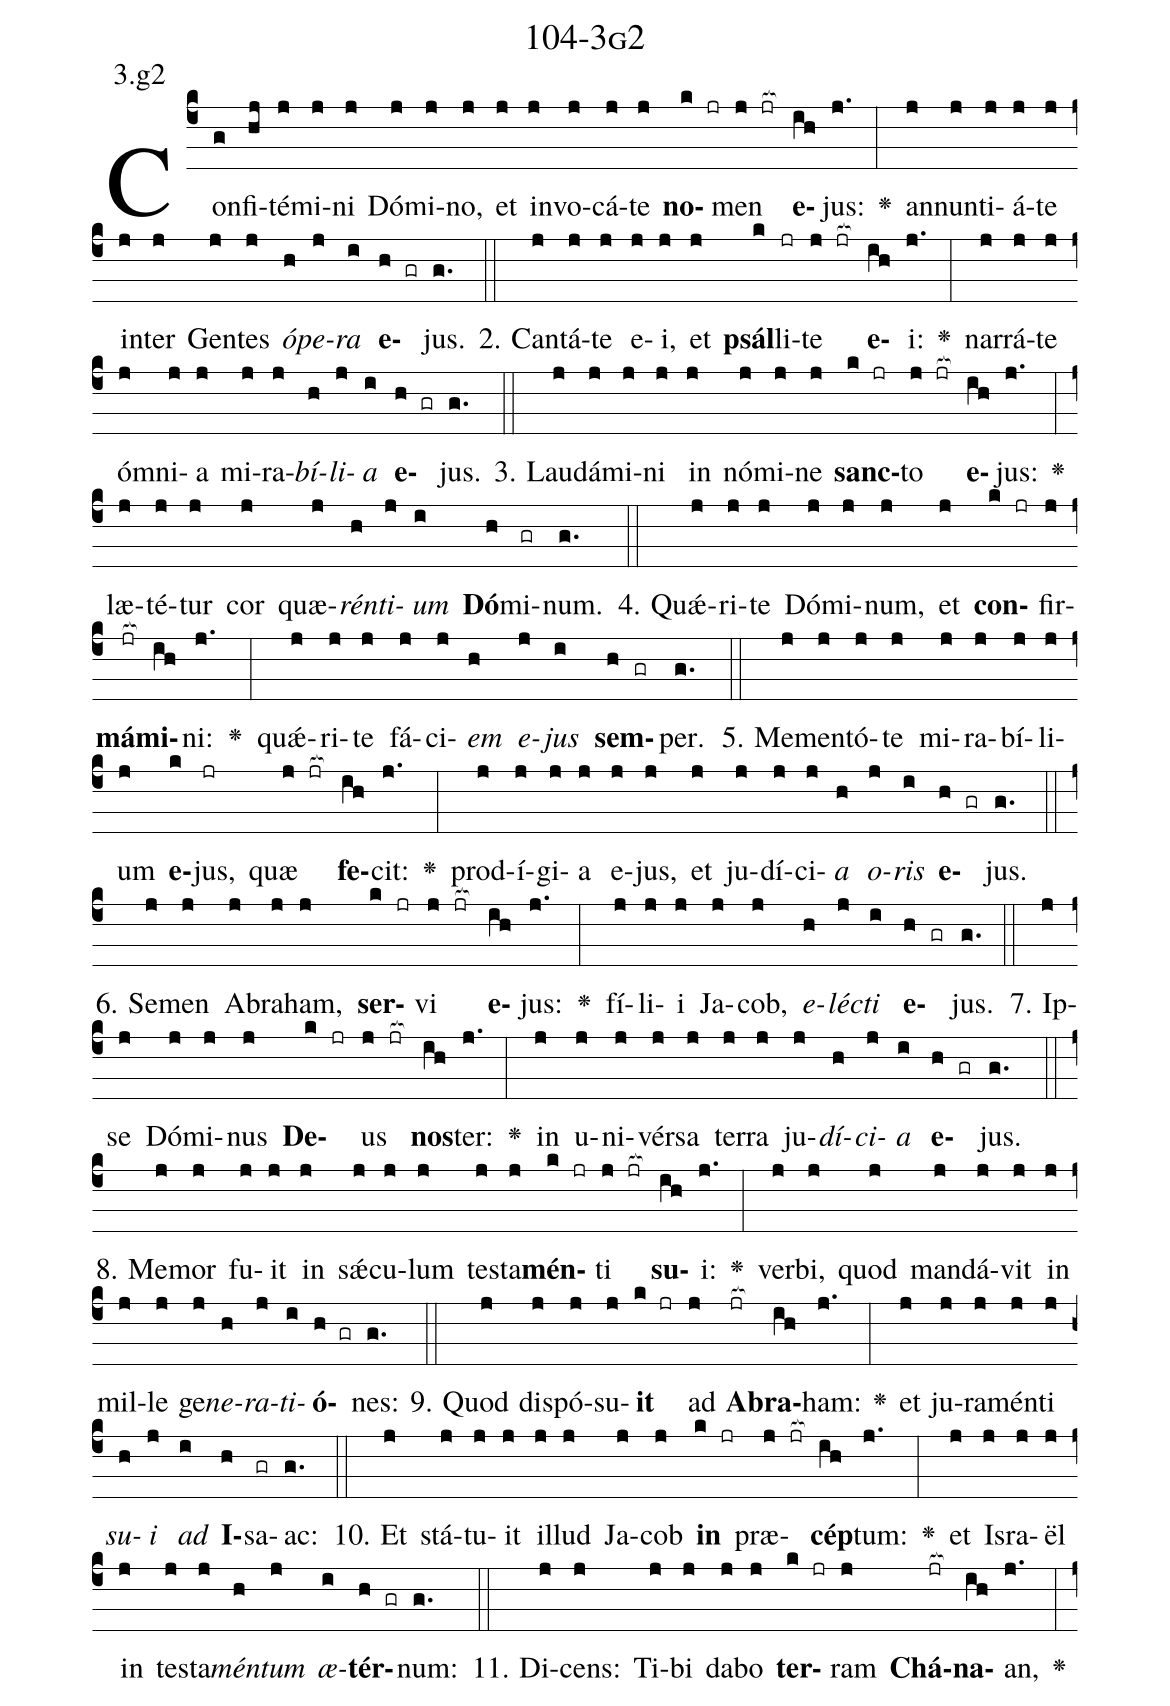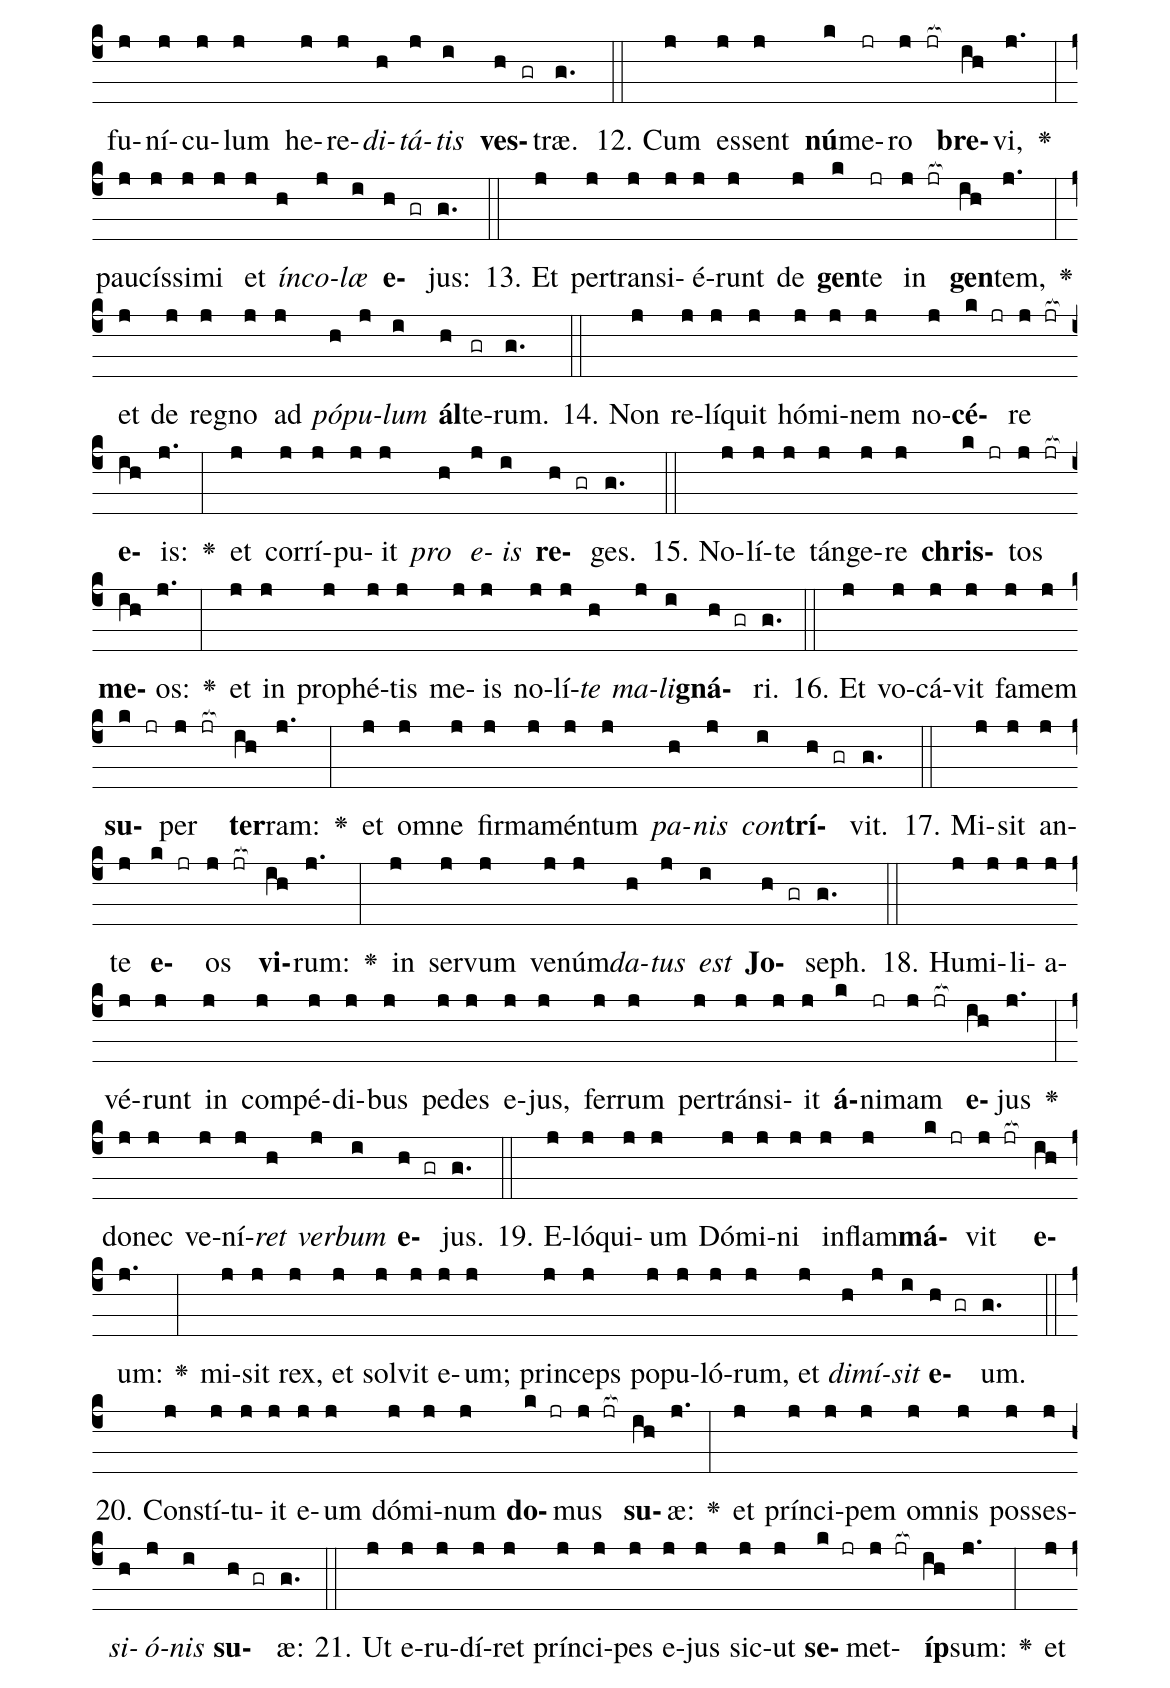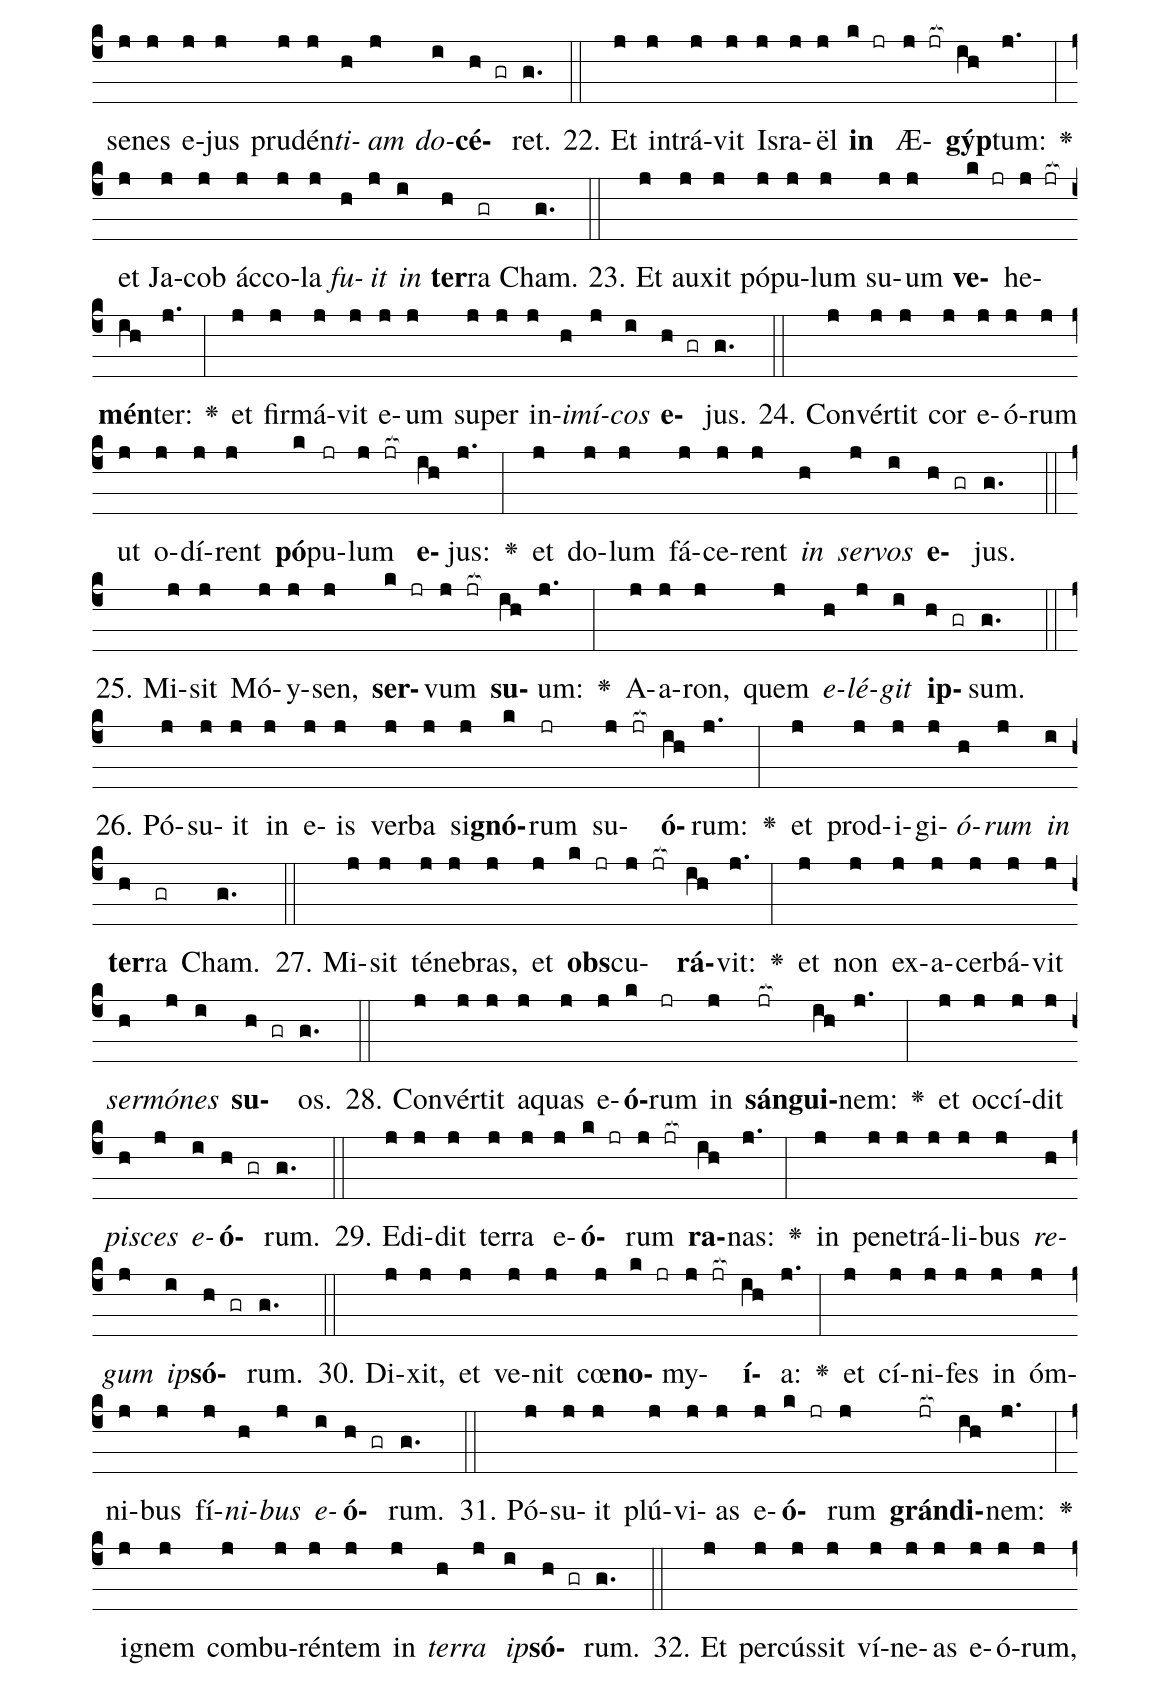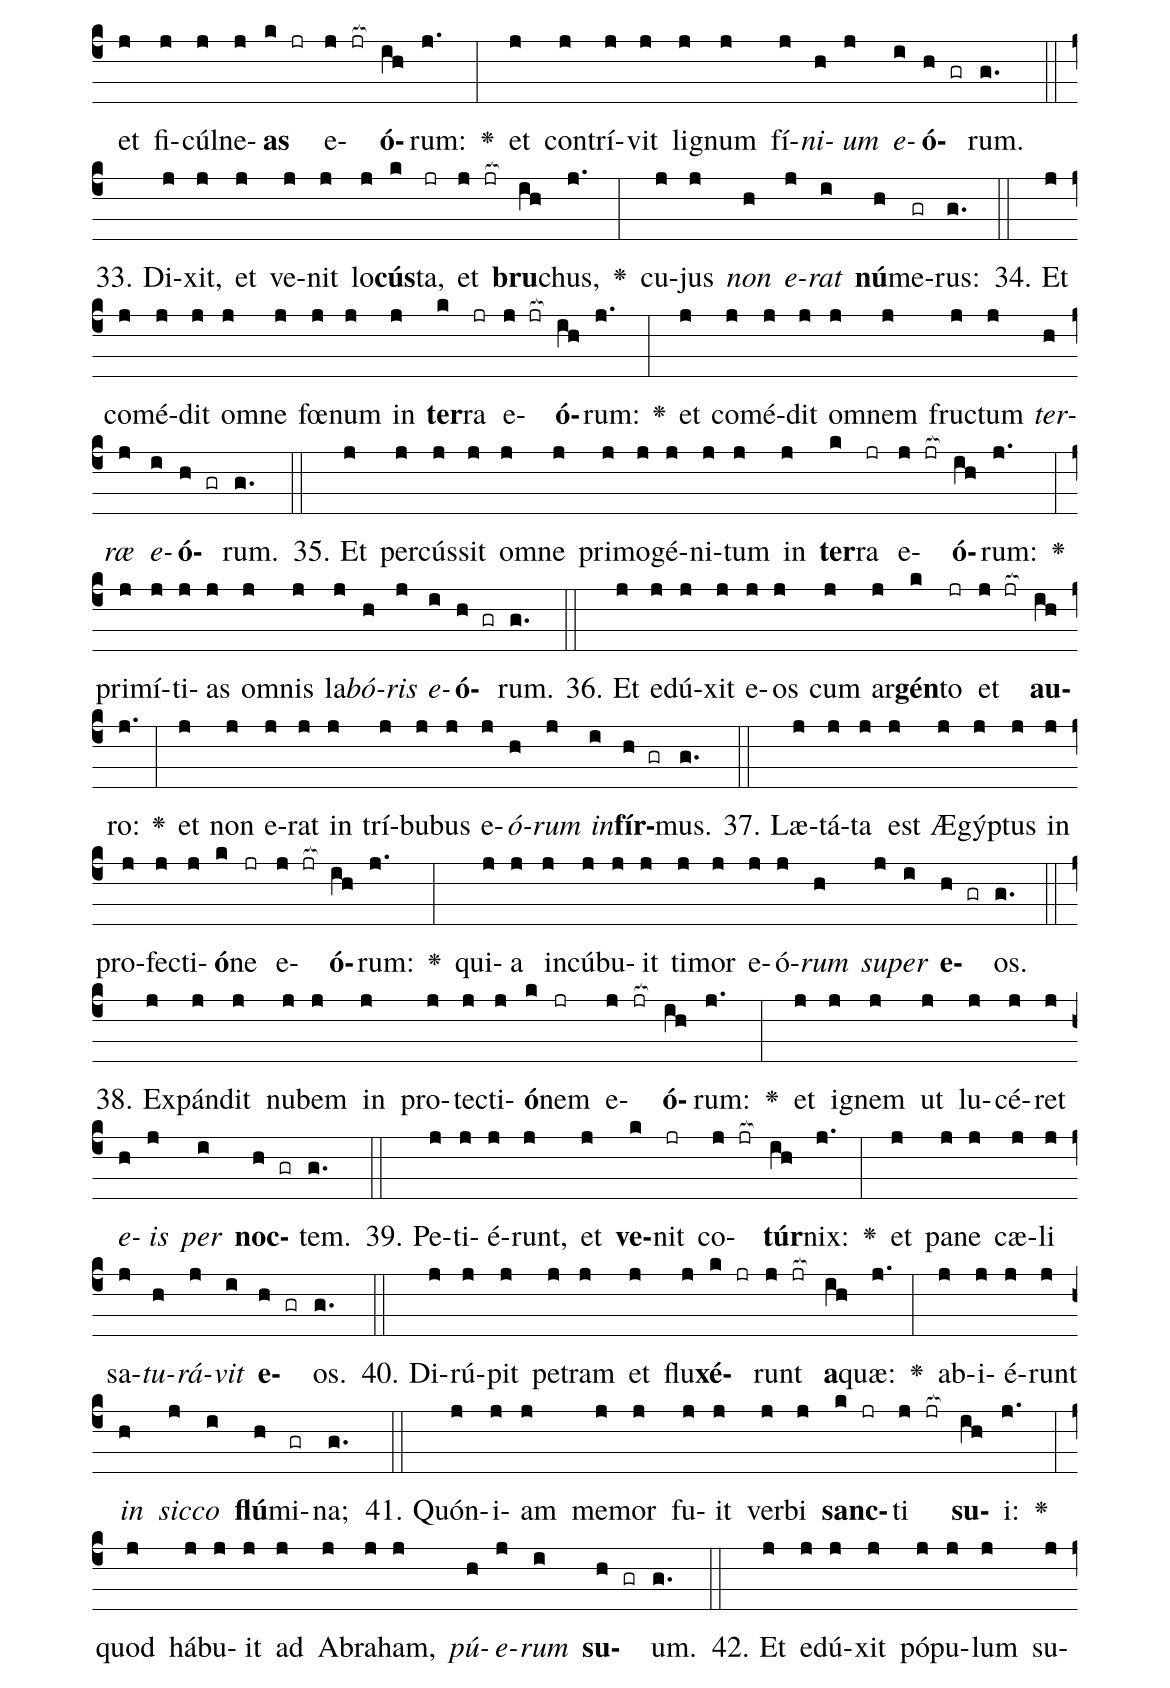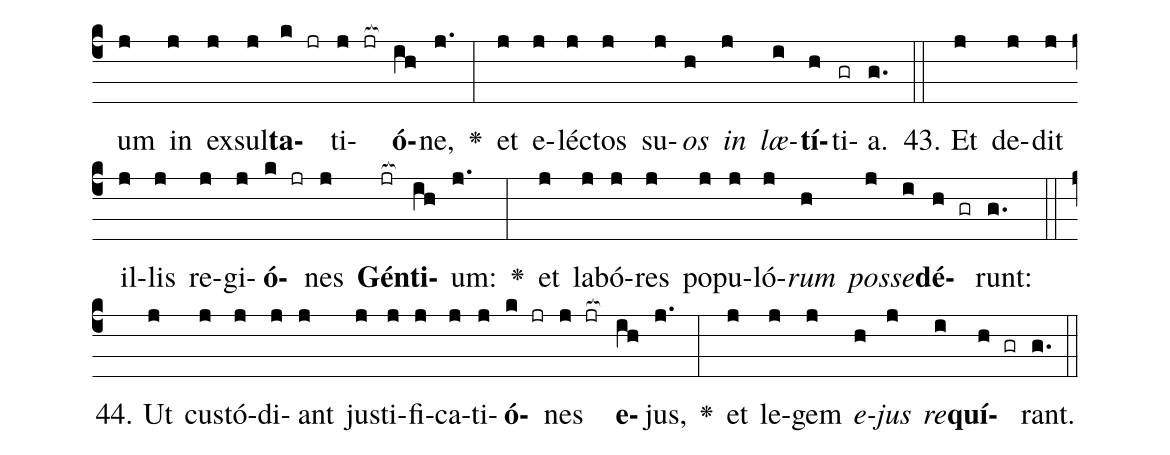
name: 104-3g2;
annotation: 3.g2;
%%
(c4)Con(g)fi(hj)té(j)mi(j)ni(j) Dó(j)mi(j)no,(j) et(j) in(j)vo(j)cá(j)te(j) <b>no</b>(k jr)men(j jr[ocb:1{]) <b>e</b>(ih[ocb:0}])jus:(j.) <v>\greheightstar</v>(:) an(j)nun(j)ti(j)á(j)te(j) in(j)ter(j) Gen(j)tes(j) <i>ó</i>(h)<i>pe</i>(j)<i>ra</i>(i) <b>e</b>(h gr)jus.(g.) (::)
2. Can(j)tá(j)te(j) e(j)i,(j) et(j) <b>psál</b>(k)li(jr)te(j jr[ocb:1{]) <b>e</b>(ih[ocb:0}])i:(j.) <v>\greheightstar</v>(:) nar(j)rá(j)te(j) óm(j)ni(j)a(j) mi(j)ra(j)<i>bí</i>(h)<i>li</i>(j)<i>a</i>(i) <b>e</b>(h gr)jus.(g.) (::)
3. Lau(j)dá(j)mi(j)ni(j) in(j) nó(j)mi(j)ne(j) <b>sanc</b>(k jr)to(j jr[ocb:1{]) <b>e</b>(ih[ocb:0}])jus:(j.) <v>\greheightstar</v>(:) læ(j)té(j)tur(j) cor(j) quæ(j)<i>rén</i>(h)<i>ti</i>(j)<i>um</i>(i) <b>Dó</b>(h)mi(gr)num.(g.) (::)
4. Quǽ(j)ri(j)te(j) Dó(j)mi(j)num,(j) et(j) <b>con</b>(k jr)fir(j)<b>má</b>(jr[ocb:1{])<b>mi</b>(ih[ocb:0}])ni:(j.) <v>\greheightstar</v>(:) quǽ(j)ri(j)te(j) fá(j)ci(j)<i>em</i>(h) <i>e</i>(j)<i>jus</i>(i) <b>sem</b>(h gr)per.(g.) (::)
5. Me(j)men(j)tó(j)te(j) mi(j)ra(j)bí(j)li(j)um(j) <b>e</b>(k)jus,(jr) quæ(j jr[ocb:1{]) <b>fe</b>(ih[ocb:0}])cit:(j.) <v>\greheightstar</v>(:) prod(j)í(j)gi(j)a(j) e(j)jus,(j) et(j) ju(j)dí(j)ci(j)<i>a</i>(h) <i>o</i>(j)<i>ris</i>(i) <b>e</b>(h gr)jus.(g.) (::)
6. Se(j)men(j) A(j)bra(j)ham,(j) <b>ser</b>(k jr)vi(j jr[ocb:1{]) <b>e</b>(ih[ocb:0}])jus:(j.) <v>\greheightstar</v>(:) fí(j)li(j)i(j) Ja(j)cob,(j) <i>e</i>(h)<i>léc</i>(j)<i>ti</i>(i) <b>e</b>(h gr)jus.(g.) (::)
7. Ip(j)se(j) Dó(j)mi(j)nus(j) <b>De</b>(k jr)us(j jr[ocb:1{]) <b>nos</b>(ih[ocb:0}])ter:(j.) <v>\greheightstar</v>(:) in(j) u(j)ni(j)vér(j)sa(j) ter(j)ra(j) ju(j)<i>dí</i>(h)<i>ci</i>(j)<i>a</i>(i) <b>e</b>(h gr)jus.(g.) (::)
8. Me(j)mor(j) fu(j)it(j) in(j) sǽ(j)cu(j)lum(j) tes(j)ta(j)<b>mén</b>(k jr)ti(j jr[ocb:1{]) <b>su</b>(ih[ocb:0}])i:(j.) <v>\greheightstar</v>(:) ver(j)bi,(j) quod(j) man(j)dá(j)vit(j) in(j) mil(j)le(j) ge(j)<i>ne</i>(h)<i>ra</i>(j)<i>ti</i>(i)<b>ó</b>(h gr)nes:(g.) (::)
9. Quod(j) dis(j)pó(j)su(j)<b>it</b>(k jr) ad(j) <b>A</b>(jr[ocb:1{])<b>bra</b>(ih[ocb:0}])ham:(j.) <v>\greheightstar</v>(:) et(j) ju(j)ra(j)mén(j)ti(j) <i>su</i>(h)<i>i</i>(j) <i>ad</i>(i) <b>I</b>(h)sa(gr)ac:(g.) (::)
10. Et(j) stá(j)tu(j)it(j) il(j)lud(j) Ja(j)cob(j) <b>in</b>(k jr) præ(j jr[ocb:1{])<b>cép</b>(ih[ocb:0}])tum:(j.) <v>\greheightstar</v>(:) et(j) Is(j)ra(j)ël(j) in(j) tes(j)ta(j)<i>mén</i>(h)<i>tum</i>(j) <i>æ</i>(i)<b>tér</b>(h gr)num:(g.) (::)
11. Di(j)cens:(j) Ti(j)bi(j) da(j)bo(j) <b>ter</b>(k jr)ram(j) <b>Chá</b>(jr[ocb:1{])<b>na</b>(ih[ocb:0}])an,(j.) <v>\greheightstar</v>(:) fu(j)ní(j)cu(j)lum(j) he(j)re(j)<i>di</i>(h)<i>tá</i>(j)<i>tis</i>(i) <b>ves</b>(h gr)træ.(g.) (::)
12. Cum(j) es(j)sent(j) <b>nú</b>(k)me(jr)ro(j jr[ocb:1{]) <b>bre</b>(ih[ocb:0}])vi,(j.) <v>\greheightstar</v>(:) pau(j)cís(j)si(j)mi(j) et(j) <i>ín</i>(h)<i>co</i>(j)<i>læ</i>(i) <b>e</b>(h gr)jus:(g.) (::)
13. Et(j) per(j)trans(j)i(j)é(j)runt(j) de(j) <b>gen</b>(k)te(jr) in(j jr[ocb:1{]) <b>gen</b>(ih[ocb:0}])tem,(j.) <v>\greheightstar</v>(:) et(j) de(j) re(j)gno(j) ad(j) <i>pó</i>(h)<i>pu</i>(j)<i>lum</i>(i) <b>ál</b>(h)te(gr)rum.(g.) (::)
14. Non(j) re(j)lí(j)quit(j) hó(j)mi(j)nem(j) no(j)<b>cé</b>(k jr)re(j jr[ocb:1{]) <b>e</b>(ih[ocb:0}])is:(j.) <v>\greheightstar</v>(:) et(j) cor(j)rí(j)pu(j)it(j) <i>pro</i>(h) <i>e</i>(j)<i>is</i>(i) <b>re</b>(h gr)ges.(g.) (::)
15. No(j)lí(j)te(j) tán(j)ge(j)re(j) <b>chris</b>(k jr)tos(j jr[ocb:1{]) <b>me</b>(ih[ocb:0}])os:(j.) <v>\greheightstar</v>(:) et(j) in(j) pro(j)phé(j)tis(j) me(j)is(j) no(j)lí(j)<i>te</i>(h) <i>ma</i>(j)<i>li</i>(i)<b>gná</b>(h gr)ri.(g.) (::)
16. Et(j) vo(j)cá(j)vit(j) fa(j)mem(j) <b>su</b>(k jr)per(j jr[ocb:1{]) <b>ter</b>(ih[ocb:0}])ram:(j.) <v>\greheightstar</v>(:) et(j) om(j)ne(j) fir(j)ma(j)mén(j)tum(j) <i>pa</i>(h)<i>nis</i>(j) <i>con</i>(i)<b>trí</b>(h gr)vit.(g.) (::)
17. Mi(j)sit(j) an(j)te(j) <b>e</b>(k jr)os(j jr[ocb:1{]) <b>vi</b>(ih[ocb:0}])rum:(j.) <v>\greheightstar</v>(:) in(j) ser(j)vum(j) ve(j)núm(j)<i>da</i>(h)<i>tus</i>(j) <i>est</i>(i) <b>Jo</b>(h gr)seph.(g.) (::)
18. Hu(j)mi(j)li(j)a(j)vé(j)runt(j) in(j) com(j)pé(j)di(j)bus(j) pe(j)des(j) e(j)jus,(j) fer(j)rum(j) per(j)tráns(j)i(j)it(j) <b>á</b>(k)ni(jr)mam(j jr[ocb:1{]) <b>e</b>(ih[ocb:0}])jus(j.) <v>\greheightstar</v>(:) do(j)nec(j) ve(j)ní(j)<i>ret</i>(h) <i>ver</i>(j)<i>bum</i>(i) <b>e</b>(h gr)jus.(g.) (::)
19. E(j)ló(j)qui(j)um(j) Dó(j)mi(j)ni(j) in(j)flam(j)<b>má</b>(k jr)vit(j jr[ocb:1{]) <b>e</b>(ih[ocb:0}])um:(j.) <v>\greheightstar</v>(:) mi(j)sit(j) rex,(j) et(j) sol(j)vit(j) e(j)um;(j) prin(j)ceps(j) po(j)pu(j)ló(j)rum,(j) et(j) <i>di</i>(h)<i>mí</i>(j)<i>sit</i>(i) <b>e</b>(h gr)um.(g.) (::)
20. Con(j)stí(j)tu(j)it(j) e(j)um(j) dó(j)mi(j)num(j) <b>do</b>(k jr)mus(j jr[ocb:1{]) <b>su</b>(ih[ocb:0}])æ:(j.) <v>\greheightstar</v>(:) et(j) prín(j)ci(j)pem(j) om(j)nis(j) pos(j)ses(j)<i>si</i>(h)<i>ó</i>(j)<i>nis</i>(i) <b>su</b>(h gr)æ:(g.) (::)
21. Ut(j) e(j)ru(j)dí(j)ret(j) prín(j)ci(j)pes(j) e(j)jus(j) sic(j)ut(j) <b>se</b>(k jr)met(j jr[ocb:1{])<b>íp</b>(ih[ocb:0}])sum:(j.) <v>\greheightstar</v>(:) et(j) se(j)nes(j) e(j)jus(j) pru(j)dén(j)<i>ti</i>(h)<i>am</i>(j) <i>do</i>(i)<b>cé</b>(h gr)ret.(g.) (::)
22. Et(j) in(j)trá(j)vit(j) Is(j)ra(j)ël(j) <b>in</b>(k jr) Æ(j jr[ocb:1{])<b>gýp</b>(ih[ocb:0}])tum:(j.) <v>\greheightstar</v>(:) et(j) Ja(j)cob(j) ác(j)co(j)la(j) <i>fu</i>(h)<i>it</i>(j) <i>in</i>(i) <b>ter</b>(h)ra(gr) Cham.(g.) (::)
23. Et(j) au(j)xit(j) pó(j)pu(j)lum(j) su(j)um(j) <b>ve</b>(k jr)he(j jr[ocb:1{])<b>mén</b>(ih[ocb:0}])ter:(j.) <v>\greheightstar</v>(:) et(j) fir(j)má(j)vit(j) e(j)um(j) su(j)per(j) in(j)<i>i</i>(h)<i>mí</i>(j)<i>cos</i>(i) <b>e</b>(h gr)jus.(g.) (::)
24. Con(j)vér(j)tit(j) cor(j) e(j)ó(j)rum(j) ut(j) o(j)dí(j)rent(j) <b>pó</b>(k)pu(jr)lum(j jr[ocb:1{]) <b>e</b>(ih[ocb:0}])jus:(j.) <v>\greheightstar</v>(:) et(j) do(j)lum(j) fá(j)ce(j)rent(j) <i>in</i>(h) <i>ser</i>(j)<i>vos</i>(i) <b>e</b>(h gr)jus.(g.) (::)
25. Mi(j)sit(j) Mó(j)y(j)sen,(j) <b>ser</b>(k jr)vum(j jr[ocb:1{]) <b>su</b>(ih[ocb:0}])um:(j.) <v>\greheightstar</v>(:) A(j)a(j)ron,(j) quem(j) <i>e</i>(h)<i>lé</i>(j)<i>git</i>(i) <b>ip</b>(h gr)sum.(g.) (::)
26. Pó(j)su(j)it(j) in(j) e(j)is(j) ver(j)ba(j) si(j)<b>gnó</b>(k)rum(jr) su(j jr[ocb:1{])<b>ó</b>(ih[ocb:0}])rum:(j.) <v>\greheightstar</v>(:) et(j) prod(j)i(j)gi(j)<i>ó</i>(h)<i>rum</i>(j) <i>in</i>(i) <b>ter</b>(h)ra(gr) Cham.(g.) (::)
27. Mi(j)sit(j) té(j)ne(j)bras,(j) et(j) <b>obs</b>(k jr)cu(j jr[ocb:1{])<b>rá</b>(ih[ocb:0}])vit:(j.) <v>\greheightstar</v>(:) et(j) non(j) ex(j)a(j)cer(j)bá(j)vit(j) <i>ser</i>(h)<i>mó</i>(j)<i>nes</i>(i) <b>su</b>(h gr)os.(g.) (::)
28. Con(j)vér(j)tit(j) a(j)quas(j) e(j)<b>ó</b>(k)rum(jr) in(j) <b>sán</b>(jr[ocb:1{])<b>gui</b>(ih[ocb:0}])nem:(j.) <v>\greheightstar</v>(:) et(j) oc(j)cí(j)dit(j) <i>pi</i>(h)<i>sces</i>(j) <i>e</i>(i)<b>ó</b>(h gr)rum.(g.) (::)
29. E(j)di(j)dit(j) ter(j)ra(j) e(j)<b>ó</b>(k jr)rum(j jr[ocb:1{]) <b>ra</b>(ih[ocb:0}])nas:(j.) <v>\greheightstar</v>(:) in(j) pe(j)ne(j)trá(j)li(j)bus(j) <i>re</i>(h)<i>gum</i>(j) <i>ip</i>(i)<b>só</b>(h gr)rum.(g.) (::)
30. Di(j)xit,(j) et(j) ve(j)nit(j) cœ(j)<b>no</b>(k jr)my(j jr[ocb:1{])<b>í</b>(ih[ocb:0}])a:(j.) <v>\greheightstar</v>(:) et(j) cí(j)ni(j)fes(j) in(j) óm(j)ni(j)bus(j) fí(j)<i>ni</i>(h)<i>bus</i>(j) <i>e</i>(i)<b>ó</b>(h gr)rum.(g.) (::)
31. Pó(j)su(j)it(j) plú(j)vi(j)as(j) e(j)<b>ó</b>(k jr)rum(j) <b>grán</b>(jr[ocb:1{])<b>di</b>(ih[ocb:0}])nem:(j.) <v>\greheightstar</v>(:) i(j)gnem(j) com(j)bu(j)rén(j)tem(j) in(j) <i>ter</i>(h)<i>ra</i>(j) <i>ip</i>(i)<b>só</b>(h gr)rum.(g.) (::)
32. Et(j) per(j)cús(j)sit(j) ví(j)ne(j)as(j) e(j)ó(j)rum,(j) et(j) fi(j)cúl(j)ne(j)<b>as</b>(k jr) e(j jr[ocb:1{])<b>ó</b>(ih[ocb:0}])rum:(j.) <v>\greheightstar</v>(:) et(j) con(j)trí(j)vit(j) li(j)gnum(j) fí(j)<i>ni</i>(h)<i>um</i>(j) <i>e</i>(i)<b>ó</b>(h gr)rum.(g.) (::)
33. Di(j)xit,(j) et(j) ve(j)nit(j) lo(j)<b>cús</b>(k)ta,(jr) et(j jr[ocb:1{]) <b>bru</b>(ih[ocb:0}])chus,(j.) <v>\greheightstar</v>(:) cu(j)jus(j) <i>non</i>(h) <i>e</i>(j)<i>rat</i>(i) <b>nú</b>(h)me(gr)rus:(g.) (::)
34. Et(j) com(j)é(j)dit(j) om(j)ne(j) fœ(j)num(j) in(j) <b>ter</b>(k)ra(jr) e(j jr[ocb:1{])<b>ó</b>(ih[ocb:0}])rum:(j.) <v>\greheightstar</v>(:) et(j) com(j)é(j)dit(j) om(j)nem(j) fruc(j)tum(j) <i>ter</i>(h)<i>ræ</i>(j) <i>e</i>(i)<b>ó</b>(h gr)rum.(g.) (::)
35. Et(j) per(j)cús(j)sit(j) om(j)ne(j) pri(j)mo(j)gé(j)ni(j)tum(j) in(j) <b>ter</b>(k)ra(jr) e(j jr[ocb:1{])<b>ó</b>(ih[ocb:0}])rum:(j.) <v>\greheightstar</v>(:) pri(j)mí(j)ti(j)as(j) om(j)nis(j) la(j)<i>bó</i>(h)<i>ris</i>(j) <i>e</i>(i)<b>ó</b>(h gr)rum.(g.) (::)
36. Et(j) e(j)dú(j)xit(j) e(j)os(j) cum(j) ar(j)<b>gén</b>(k)to(jr) et(j jr[ocb:1{]) <b>au</b>(ih[ocb:0}])ro:(j.) <v>\greheightstar</v>(:) et(j) non(j) e(j)rat(j) in(j) trí(j)bu(j)bus(j) e(j)<i>ó</i>(h)<i>rum</i>(j) <i>in</i>(i)<b>fír</b>(h gr)mus.(g.) (::)
37. Læ(j)tá(j)ta(j) est(j) Æ(j)gýp(j)tus(j) in(j) pro(j)fec(j)ti(j)<b>ó</b>(k)ne(jr) e(j jr[ocb:1{])<b>ó</b>(ih[ocb:0}])rum:(j.) <v>\greheightstar</v>(:) qui(j)a(j) in(j)cú(j)bu(j)it(j) ti(j)mor(j) e(j)ó(j)<i>rum</i>(h) <i>su</i>(j)<i>per</i>(i) <b>e</b>(h gr)os.(g.) (::)
38. Ex(j)pán(j)dit(j) nu(j)bem(j) in(j) pro(j)tec(j)ti(j)<b>ó</b>(k)nem(jr) e(j jr[ocb:1{])<b>ó</b>(ih[ocb:0}])rum:(j.) <v>\greheightstar</v>(:) et(j) i(j)gnem(j) ut(j) lu(j)cé(j)ret(j) <i>e</i>(h)<i>is</i>(j) <i>per</i>(i) <b>noc</b>(h gr)tem.(g.) (::)
39. Pe(j)ti(j)é(j)runt,(j) et(j) <b>ve</b>(k)nit(jr) co(j jr[ocb:1{])<b>túr</b>(ih[ocb:0}])nix:(j.) <v>\greheightstar</v>(:) et(j) pa(j)ne(j) cæ(j)li(j) sa(j)<i>tu</i>(h)<i>rá</i>(j)<i>vit</i>(i) <b>e</b>(h gr)os.(g.) (::)
40. Di(j)rú(j)pit(j) pe(j)tram(j) et(j) flu(j)<b>xé</b>(k jr)runt(j jr[ocb:1{]) <b>a</b>(ih[ocb:0}])quæ:(j.) <v>\greheightstar</v>(:) ab(j)i(j)é(j)runt(j) <i>in</i>(h) <i>sic</i>(j)<i>co</i>(i) <b>flú</b>(h)mi(gr)na;(g.) (::)
41. Quón(j)i(j)am(j) me(j)mor(j) fu(j)it(j) ver(j)bi(j) <b>sanc</b>(k jr)ti(j jr[ocb:1{]) <b>su</b>(ih[ocb:0}])i:(j.) <v>\greheightstar</v>(:) quod(j) há(j)bu(j)it(j) ad(j) A(j)bra(j)ham,(j) <i>pú</i>(h)<i>e</i>(j)<i>rum</i>(i) <b>su</b>(h gr)um.(g.) (::)
42. Et(j) e(j)dú(j)xit(j) pó(j)pu(j)lum(j) su(j)um(j) in(j) ex(j)sul(j)<b>ta</b>(k jr)ti(j jr[ocb:1{])<b>ó</b>(ih[ocb:0}])ne,(j.) <v>\greheightstar</v>(:) et(j) e(j)léc(j)tos(j) su(j)<i>os</i>(h) <i>in</i>(j) <i>læ</i>(i)<b>tí</b>(h)ti(gr)a.(g.) (::)
43. Et(j) de(j)dit(j) il(j)lis(j) re(j)gi(j)<b>ó</b>(k jr)nes(j) <b>Gén</b>(jr[ocb:1{])<b>ti</b>(ih[ocb:0}])um:(j.) <v>\greheightstar</v>(:) et(j) la(j)bó(j)res(j) po(j)pu(j)ló(j)<i>rum</i>(h) <i>pos</i>(j)<i>se</i>(i)<b>dé</b>(h gr)runt:(g.) (::)
44. Ut(j) cus(j)tó(j)di(j)ant(j) jus(j)ti(j)fi(j)ca(j)ti(j)<b>ó</b>(k jr)nes(j jr[ocb:1{]) <b>e</b>(ih[ocb:0}])jus,(j.) <v>\greheightstar</v>(:) et(j) le(j)gem(j) <i>e</i>(h)<i>jus</i>(j) <i>re</i>(i)<b>quí</b>(h gr)rant.(g.) (::)
